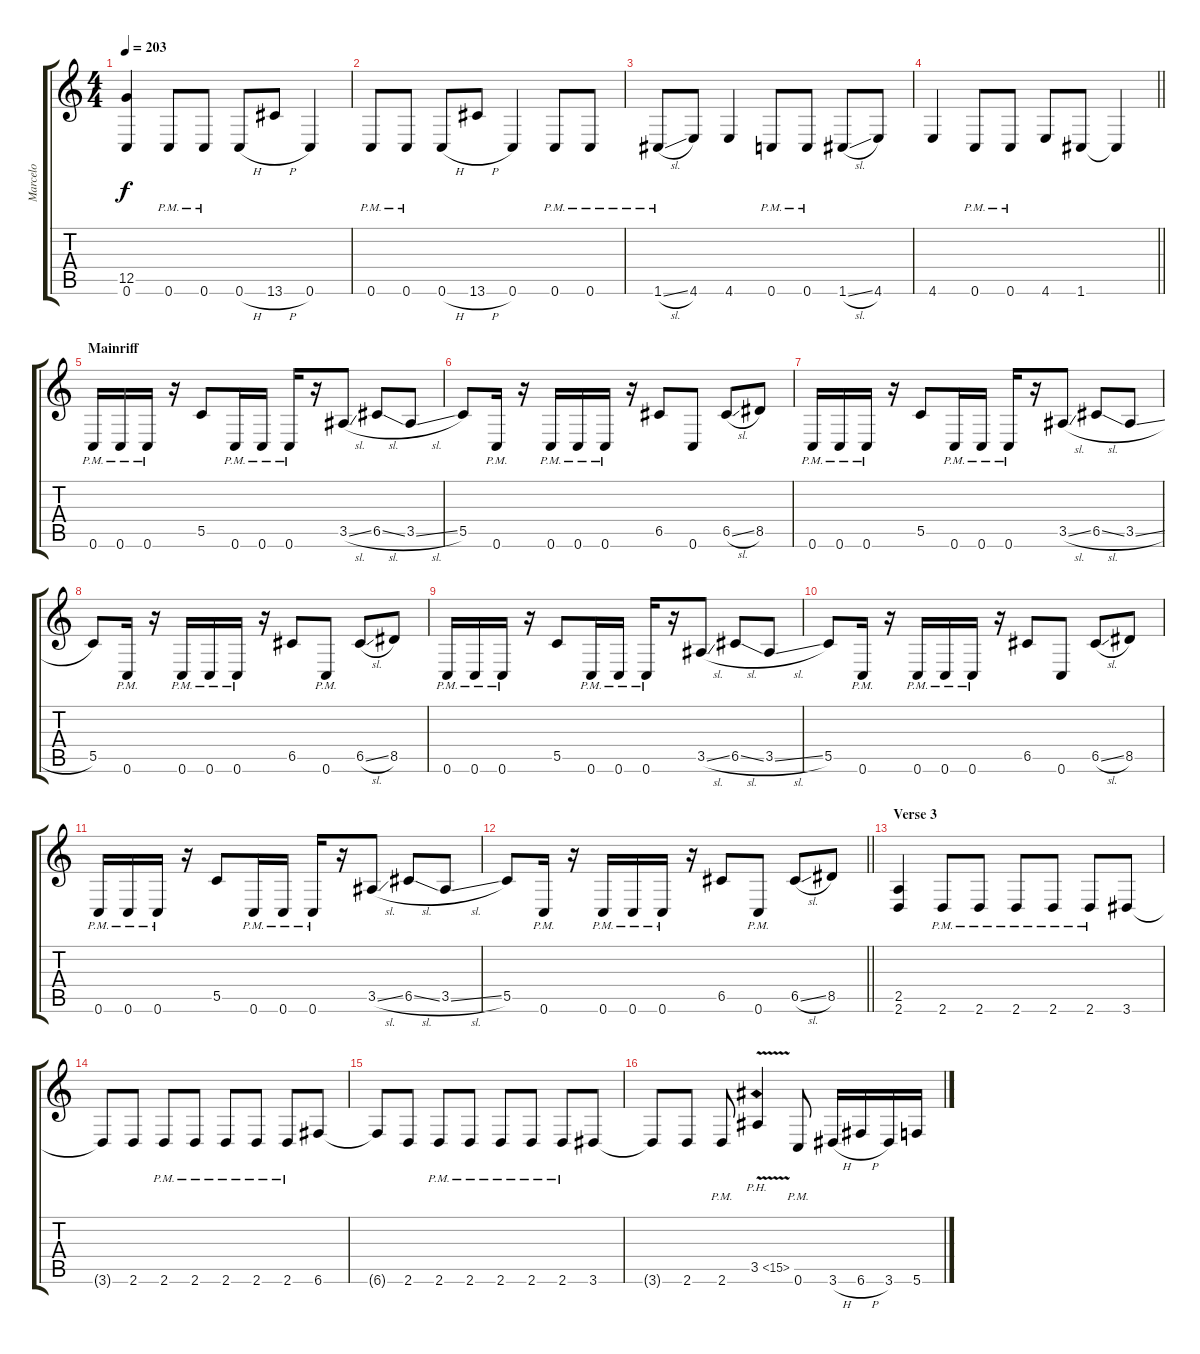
\track ("Marcelo" "Marcelo") {instrument distortionguitar}
\staff {score tabs}
\tuning (D4 A3 F3 C3 G2 C2) {hide}
\ts (4 4)
\tempo 203
\clef g2
\ks c
(12.5 0.6).4{dy f} 0.6{pm}.8 0.6{pm}.8 0.6{h}.8 13.6{h}.8 0.6.4 |
0.6{pm}.8 0.6{pm}.8 0.6{h}.8 13.6{h}.8 0.6.4 0.6{pm}.8 0.6{pm}.8 |
1.6{sl pm}.8 4.6.8 4.6.4 0.6{pm}.8 0.6{pm}.8 1.6{sl}.8 4.6.8 |
\barLineRight lightlight
4.6.4 0.6{pm}.8 0.6{pm}.8 4.6.8 1.6.8 1.6{t}.4 |
\section ("" "Mainriff")
0.6{pm}.16 0.6{pm}.16 0.6{pm}.16 r.16 5.5.8 0.6{pm}.16 0.6{pm}.16 0.6{pm}.16 r.16 3.5{sl}.8 6.5{sl}.8 3.5{sl}.8 |
5.5.8 0.6{pm}.16 r.16 0.6{pm}.16 0.6{pm}.16 0.6{pm}.16 r.16 6.5.8 0.6.8 6.5{sl}.8 8.5.8 |
0.6{pm}.16 0.6{pm}.16 0.6{pm}.16 r.16 5.5.8 0.6{pm}.16 0.6{pm}.16 0.6{pm}.16 r.16 3.5{sl}.8 6.5{sl}.8 3.5{sl}.8 |
5.5.8 0.6{pm}.16 r.16 0.6{pm}.16 0.6{pm}.16 0.6{pm}.16 r.16 6.5.8 0.6{pm}.8 6.5{sl}.8 8.5.8 |
0.6{pm}.16 0.6{pm}.16 0.6{pm}.16 r.16 5.5.8 0.6{pm}.16 0.6{pm}.16 0.6{pm}.16 r.16 3.5{sl}.8 6.5{sl}.8 3.5{sl}.8 |
5.5.8 0.6{pm}.16 r.16 0.6{pm}.16 0.6{pm}.16 0.6{pm}.16 r.16 6.5.8 0.6.8 6.5{sl}.8 8.5.8 |
0.6{pm}.16 0.6{pm}.16 0.6{pm}.16 r.16 5.5.8 0.6{pm}.16 0.6{pm}.16 0.6{pm}.16 r.16 3.5{sl}.8 6.5{sl}.8 3.5{sl}.8 |
\barLineRight lightlight
5.5.8 0.6{pm}.16 r.16 0.6{pm}.16 0.6{pm}.16 0.6{pm}.16 r.16 6.5.8 0.6{pm}.8 6.5{sl}.8 8.5.8 |
\section ("" "Verse 3")
(2.5 2.6).4 2.6{pm}.8 2.6{pm}.8 2.6{pm}.8 2.6{pm}.8 2.6{pm}.8 3.6.8 |
3.6{t}.8 2.6.8 2.6{pm}.8 2.6{pm}.8 2.6{pm}.8 2.6{pm}.8 2.6{pm}.8 6.6.8 |
6.6{t}.8 2.6.8 2.6{pm}.8 2.6{pm}.8 2.6{pm}.8 2.6{pm}.8 2.6{pm}.8 3.6.8 |
3.6{t}.8 2.6.8 2.6{pm}.8 3.5{ph 12 v}.4 0.6{pm}.8 3.6{h}.16 6.6{h}.16 3.6.16 5.6.16
